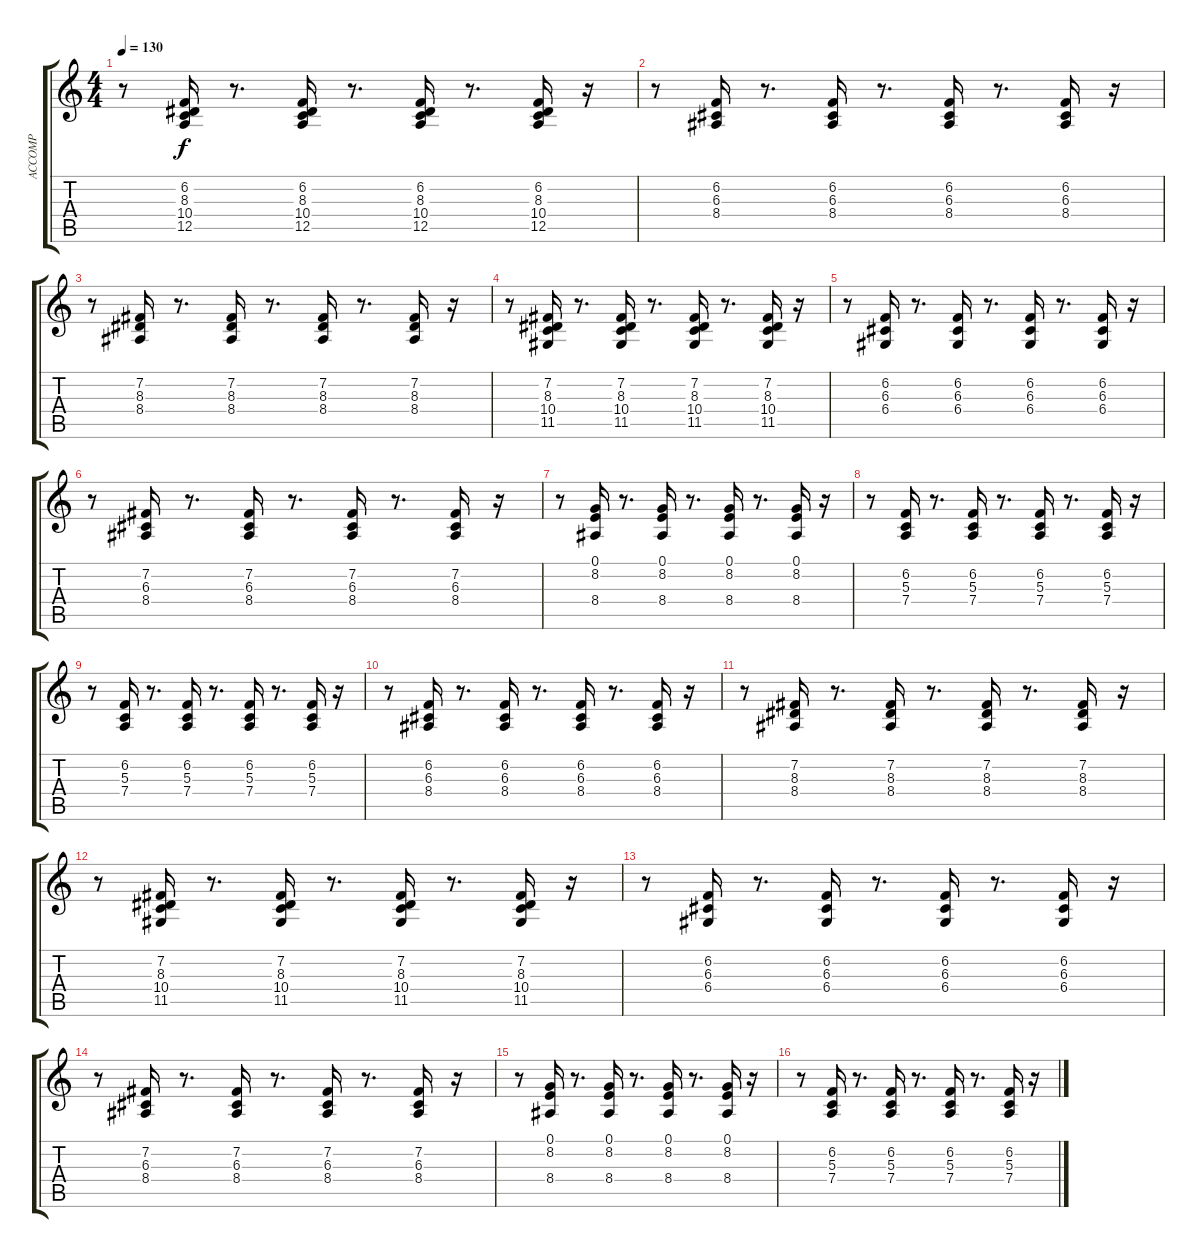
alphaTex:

\track ("ACCOMP" "ACCOMP") {instrument electricpiano2}
\staff {score tabs}
\tuning (E4 B3 G3 D3 A2 E2) {hide}
\ts (4 4)
\tempo 130
\clef g2
\ks c
r.8{dy f} (6.2 8.3 10.4 12.5).16 r.8{d} (6.2 8.3 10.4 12.5).16 r.8{d} (6.2 8.3 10.4 12.5).16 r.8{d} (6.2 8.3 10.4 12.5).16 r.16 |
r.8 (6.2 6.3 8.4).16 r.8{d} (6.2 6.3 8.4).16 r.8{d} (6.2 6.3 8.4).16 r.8{d} (6.2 6.3 8.4).16 r.16 |
r.8 (7.2 8.3 8.4).16 r.8{d} (7.2 8.3 8.4).16 r.8{d} (7.2 8.3 8.4).16 r.8{d} (7.2 8.3 8.4).16 r.16 |
r.8 (7.2 8.3 10.4 11.5).16 r.8{d} (7.2 8.3 10.4 11.5).16 r.8{d} (7.2 8.3 10.4 11.5).16 r.8{d} (7.2 8.3 10.4 11.5).16 r.16 |
r.8 (6.2 6.3 6.4).16 r.8{d} (6.2 6.3 6.4).16 r.8{d} (6.2 6.3 6.4).16 r.8{d} (6.2 6.3 6.4).16 r.16 |
r.8 (7.2 6.3 8.4).16 r.8{d} (7.2 6.3 8.4).16 r.8{d} (7.2 6.3 8.4).16 r.8{d} (7.2 6.3 8.4).16 r.16 |
r.8 (0.1 8.2 8.4).16 r.8{d} (0.1 8.2 8.4).16 r.8{d} (0.1 8.2 8.4).16 r.8{d} (0.1 8.2 8.4).16 r.16 |
r.8 (6.2 5.3 7.4).16 r.8{d} (6.2 5.3 7.4).16 r.8{d} (6.2 5.3 7.4).16 r.8{d} (6.2 5.3 7.4).16 r.16 |
r.8 (6.2 5.3 7.4).16 r.8{d} (6.2 5.3 7.4).16 r.8{d} (6.2 5.3 7.4).16 r.8{d} (6.2 5.3 7.4).16 r.16 |
r.8 (6.2 6.3 8.4).16 r.8{d} (6.2 6.3 8.4).16 r.8{d} (6.2 6.3 8.4).16 r.8{d} (6.2 6.3 8.4).16 r.16 |
r.8 (7.2 8.3 8.4).16 r.8{d} (7.2 8.3 8.4).16 r.8{d} (7.2 8.3 8.4).16 r.8{d} (7.2 8.3 8.4).16 r.16 |
r.8 (7.2 8.3 10.4 11.5).16 r.8{d} (7.2 8.3 10.4 11.5).16 r.8{d} (7.2 8.3 10.4 11.5).16 r.8{d} (7.2 8.3 10.4 11.5).16 r.16 |
r.8 (6.2 6.3 6.4).16 r.8{d} (6.2 6.3 6.4).16 r.8{d} (6.2 6.3 6.4).16 r.8{d} (6.2 6.3 6.4).16 r.16 |
r.8 (7.2 6.3 8.4).16 r.8{d} (7.2 6.3 8.4).16 r.8{d} (7.2 6.3 8.4).16 r.8{d} (7.2 6.3 8.4).16 r.16 |
r.8 (0.1 8.2 8.4).16 r.8{d} (0.1 8.2 8.4).16 r.8{d} (0.1 8.2 8.4).16 r.8{d} (0.1 8.2 8.4).16 r.16 |
r.8 (6.2 5.3 7.4).16 r.8{d} (6.2 5.3 7.4).16 r.8{d} (6.2 5.3 7.4).16 r.8{d} (6.2 5.3 7.4).16 r.16
